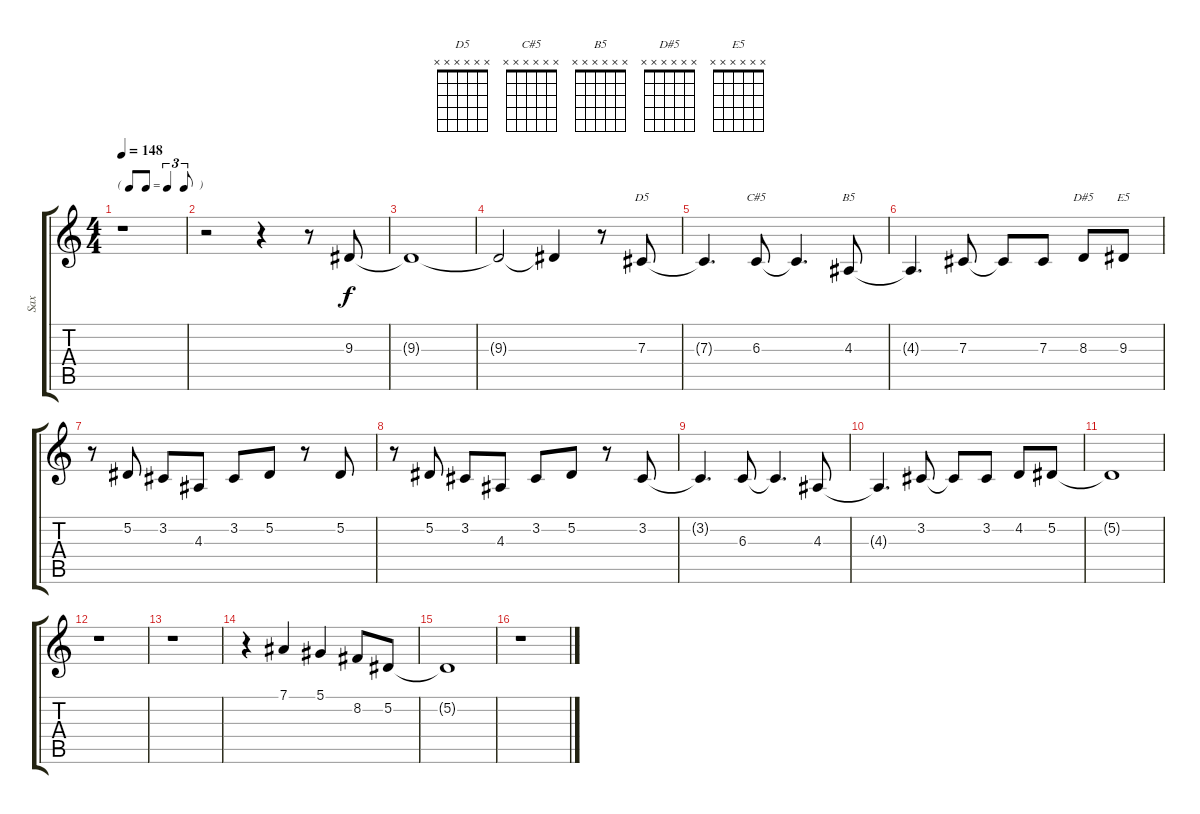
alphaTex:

\track ("Sax" "Sax") {instrument tenorsax}
\staff {score tabs}
\tuning (Eb4 Bb3 Gb3 Db3 Ab2 Eb2) {hide}
\chord ("D5" x x x x x x)
\chord ("C#5" x x x x x x)
\chord ("B5" x x x x x x)
\chord ("D#5" x x x x x x)
\chord ("E5" x x x x x x)
\ts (4 4)
\tf triplet8th
\tempo 148
\clef g2
\ks c
r.1{dy f} |
r.2 r.4 r.8 9.3.8 |
9.3{t}.1 |
9.3{t}.2 9.3{t}.4 r.8 7.3.8{ch "D5"} |
7.3{t}.4{d} 6.3.8{ch "C#5"} 6.3{t}.4{d} 4.3.8{ch "B5"} |
4.3{t}.4{d} 7.3.8 7.3{t}.8 7.3.8 8.3.8{ch "D#5"} 9.3.8{ch "E5"} |
r.8 5.2.8 3.2.8 4.3.8 3.2.8 5.2.8 r.8 5.2.8 |
r.8 5.2.8 3.2.8 4.3.8 3.2.8 5.2.8 r.8 3.2.8 |
3.2{t}.4{d} 6.3.8 6.3{t}.4{d} 4.3.8 |
4.3{t}.4{d} 3.2.8 3.2{t}.8 3.2.8 4.2.8 5.2.8 |
5.2{t}.1 |
r.1 |
r.1 |
r.4 7.1.4 5.1.4 8.2.8 5.2.8 |
5.2{t}.1 |
r.1
